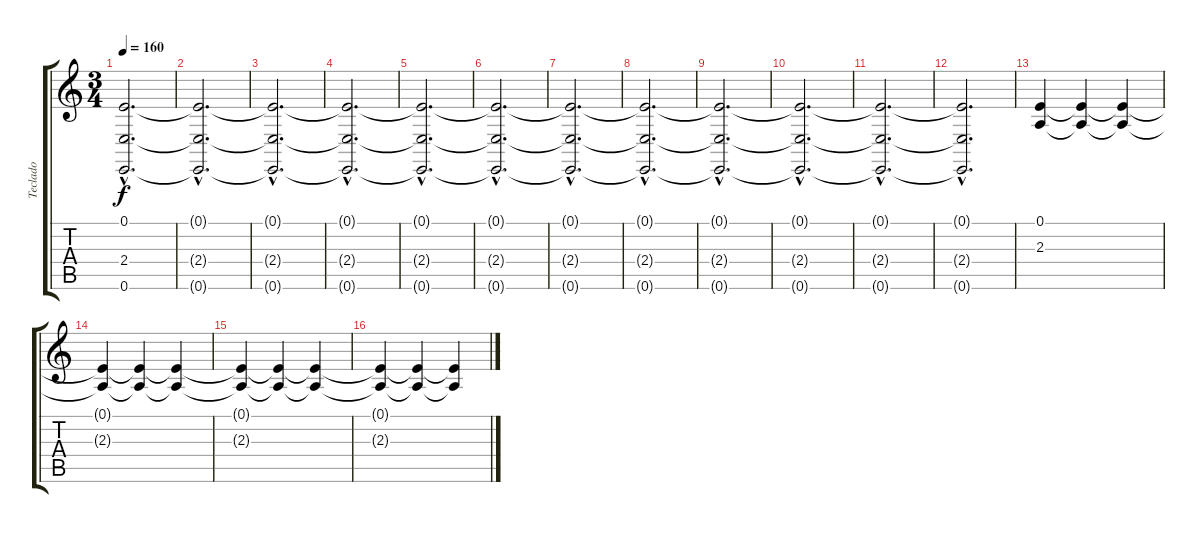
\track ("Teclado" "Teclado") {instrument stringensemble2}
\staff {score tabs}
\tuning (E4 B3 G3 D3 A2 E2) {hide}
\ts (3 4)
\tempo 160
\clef g2
\ks c
(0.1{hac t} 2.4{hac t} 0.6{hac t}).2{d dy f} |
(0.1{hac t} 2.4{hac t} 0.6{hac t}).2{d} |
(0.1{hac t} 2.4{hac t} 0.6{hac t}).2{d} |
(0.1{hac t} 2.4{hac t} 0.6{hac t}).2{d} |
(0.1{hac t} 2.4{hac t} 0.6{hac t}).2{d} |
(0.1{hac t} 2.4{hac t} 0.6{hac t}).2{d} |
(0.1{hac t} 2.4{hac t} 0.6{hac t}).2{d} |
(0.1{hac t} 2.4{hac t} 0.6{hac t}).2{d} |
(0.1{hac t} 2.4{hac t} 0.6{hac t}).2{d} |
(0.1{hac t} 2.4{hac t} 0.6{hac t}).2{d} |
(0.1{hac t} 2.4{hac t} 0.6{hac t}).2{d} |
(0.1{hac t} 2.4{hac t} 0.6{hac t}).2{d} |
(0.1 2.3).4 (0.1{t} 2.3{t}).4 (0.1{t} 2.3{t}).4 |
(0.1{t} 2.3{t}).4 (0.1{t} 2.3{t}).4 (0.1{t} 2.3{t}).4 |
(0.1{t} 2.3{t}).4 (0.1{t} 2.3{t}).4 (0.1{t} 2.3{t}).4 |
(0.1{t} 2.3{t}).4 (0.1{t} 2.3{t}).4 (0.1{t} 2.3{t}).4
